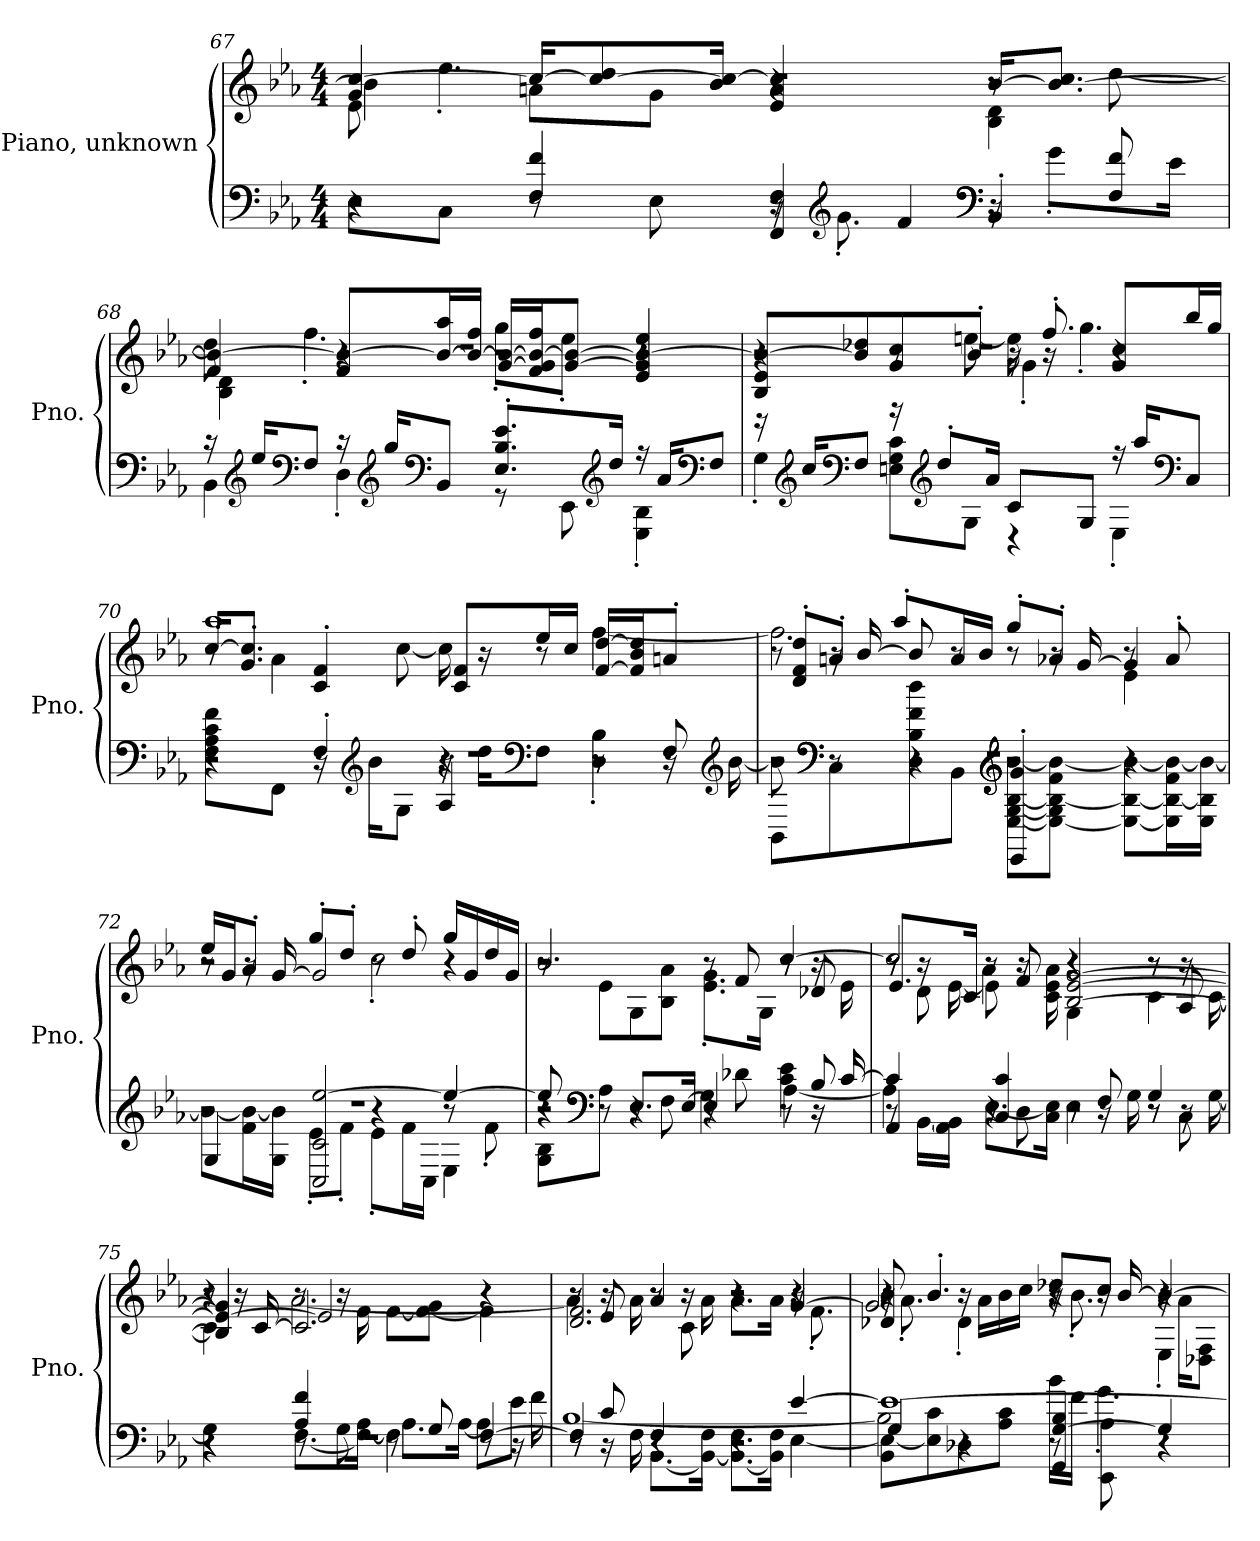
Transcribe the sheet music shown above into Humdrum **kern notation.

**kern	**kern
*part1	*part1
*staff2	*staff1
*I"Piano, unknown	*
*I'Pno.	*
!!LO:LB:g=z
*clefF4	*clefG2
*k[b-e-a-]	*k[b-e-a-]
*M4/4	*M4/4
=67	=67
*^	*^
*	*^	*	*^
*	*	*	*	*	*^
2r	8E-\L	4r	1r	8e-\	4g/ [4cc/	4b-\]
.	8C\J	.	.	4.ee-'\	.	.
.	8r	4F/ 4f/	.	.	16cc/KL_	8an\L
.	.	.	.	.	8cc/_ 8dd/	.
.	8E-\	.	.	.	.	8g\J
.	.	.	.	.	16b-/ 16cc/_Jk	.
8r	16r	4FF/ 4F/	.	4r	4e-/ 4a/ 4cc/]	4r
*clefG2	*	*	*	*	*	*
.	8.g'\	.	.	.	.	.
4f/	.	.	.	.	.	.
*clefF4	*	*	*	*	*	*
.	16r	4BB-'/	.	8r	[16b-/KL	4B-\ 4d\
.	8g'\L	.	.	.	8.b-/_ 8.cc/J	.
8F/ 8f/	.	.	.	[8dd\	.	.
.	16e-\Jk	.	.	.	.	.
*	*v	*v	*	*	*	*
!!LO:LB:g=z	!!	!!	!!
=68	=68	=68	=68	=68	=68
16r	4BB-\	1r	8dd\]	4f/ 4b-/_	4B-\ 4d\
*clefG2	*	*	*	*	*
16ee-/KL	.	.	.	.	.
*clefF4	*	*	*	*	*
8F/J	.	.	4.ff'\	.	.
16r	4D'\	.	.	8f/ 8b-/_L	4r
*clefG2	*	*	*	*	*
16gg/KL	.	.	.	.	.
*clefF4	*	*	*	*	*
8BB-/J	.	.	.	16b-/_ 16aa-/L	.
.	.	.	.	16b-/_ 16ff/JJ	.
8.E-/' 8.B-/' 8.e-/'L	8r	.	8gg'\L	[16g/ 16b-/_LL	2r
.	.	.	.	16f/ 16g/] 16b-/_ 16ff/J	.
.	8EE-\	.	8ee-'\J	[8g/ 8b-/_J	.
*clefG2	*	*	*	*	*
16dd/Jk	.	.	.	.	.
16r	4E-\' 4B-\'	.	4r	4e-/ 4g/] 4b-/_ 4ee-/	.
16a-/KL	.	.	.	.	.
*clefF4	*	*	*	*	*
8F/J	.	.	.	.	.
!!LO:LB:g=z	!!	!!	!!
=69	=69	=69	=69	=69	=69
16r	4G'\	1r	4r	8B-/ 8e-/ 8b-/_L	2r
*clefG2	*	*	*	*	*
16cc/KL	.	.	.	.	.
*clefF4	*	*	*	*	*
8F/J	.	.	.	8b-/] 8dd-X/	.
16r	8En\ 8G\ 8c\L	.	8r	8g/ 8cc/	.
*clefG2	*	*	*	*	*
8dd'/L	.	.	.	.	.
.	8G\J	.	[8een\	8b-'/J	.
16a-/Jk	.	.	.	.	.
8c/L	4r	.	16ee\]	16r	4g'\
.	.	.	16r	8.ff'/	.
8G/J	.	.	4.gg'\	.	.
16r	4E'\	.	.	8g/ 8cc/L	4r
16aa-/KL	.	.	.	.	.
*clefF4	*	*	*	*	*
8C/J	.	.	.	16bb-/L	.
.	.	.	.	16gg/JJ	.
*	*	*	*	*v	*v
!!LO:LB:g=z
=70	=70	=70	=70	=70
*^	*^	*	*	*
1r	8F\ 8A-\ 8c\ 8f\L	4r	2r	1aa-	8r	[16cc'/KL
.	.	.	.	.	.	8.g/' 8.cc/]'J
.	8FF\J	.	.	.	4a-\	.
.	16r	4F'/	.	.	.	4c/' 4f/'
*clefG2	*	*	*	*	*	*
.	16b-\KL	.	.	.	.	.
.	8G\J	.	.	.	[8cc\	.
.	16r	4A-'/	4r	.	16cc\]	8c/ 8f/L
.	16dd\KL	.	.	.	16r	.
*clefF4	*	*	*	*	*	*
.	8F\J	.	.	.	8r	16ee-/L
.	.	.	.	.	.	16cc/JJ
.	4D\' 4B-\'	8r	8r	.	[4ff\	[16f/ [16dd/LL
.	.	.	.	.	.	16f/] 16b-/ 16dd/]J
.	.	8F/	16r	.	.	8an'/J
*clefG2	*	*	*	*	*	*
.	.	.	[16b-\	.	.	.
=71	=71	=71	=71	=71	=71	=71
1r	8BB-\L	2r	8b-\]	8r	2.ff\]	8d/' 8f/' 8dd/'L
*clefF4	*	*	*	*	*	*
.	8C\	.	8r	16r	.	8an'/J
.	.	.	.	[16b-/	.	.
.	8D\ 8B-\ 8f\ 8dd\	.	4r	8b-/]	.	8aa-'/L
.	8BB-\J	.	.	8r	.	16a/L
.	.	.	.	.	.	16b-/JJ
*clefG2	*	*	*	*	*	*
.	[8E-\ [8G\ [8B-\ [8b-\L	4EE-/' 4g/'	2r	8r	.	8gg'/L
.	8E-\_ 8G\] 8B-\_ 8f\ 8b-\_J	.	.	16r	.	8a-X'/J
.	.	.	.	[16g/	.	.
.	8E-\_ 8B-\_ 8b-\_L	4r	.	4g/]	4e-\	8r
.	16E-\] 16B-\_ 16f\ 16b-\_L	.	.	.	.	8a-'/
.	16E-\ 16B-\] 16b-\_JJ	.	.	.	.	.
!!LO:LB:g=z	!!	!!
=72	=72	=72	=72	=72	=72	=72
1r	8b-\L_	4G/	2r	16ee-/LL	2r	8r
.	.	.	.	16g/J	.	.
.	16f\ 16b-\_L	.	.	8a-'/J	.	16r
.	16G\ 16b-\]JJ	.	.	.	.	[16g/
.	8e-'\L	2C/ 2c/ [2ee-/	.	8gg'/L	.	2g/]
.	8f'\J	.	.	8dd'/J	.	.
.	8e-'\L	.	4r	8r	2cc'\	.
.	16f\L	.	.	8dd'/	.	.
.	16C\JJ	.	.	.	.	.
.	8r	4ee-/_	4E-\	16gg/LL	.	4r
.	.	.	.	16g/	.	.
.	8f'\	.	.	16dd/	.	.
.	.	.	.	16g/JJ	.	.
=73	=73	=73	=73	=73	=73	=73
2r	8G\ 8B-\L	8ee-/]	4r	2.b-/	8r	2r
*clefF4	*	*	*	*	*	*
.	8A-\J	8r	.	.	8e-\L	.
.	4r	8.E-/L	8r	.	8G\	.
.	.	.	8F\	.	8B-\ 8a-\J	.
.	.	[16E-/Jk	.	.	.	.
4r	8r	4E-/]	4G\	.	8.e-\' 8.g\'L	8r
.	8d-X\	.	.	.	.	8f/
.	.	.	.	.	16G\Jk	.
8r	4c\ 4e-\	8r	[4A-\	[4cc/	8r	8r
16r	.	8B-/	.	.	16r	8d-X/
[16c/	.	.	.	.	16e-\	.
!!LO:PB:g=z
=74	=74	=74	=74	=74	=74	=74
*	*	*	*	*	*	*^
4c/]	8r	4AA-/	4A-\]	2cc/]	8r	8.e-/L	8r
.	[16BB-\LL	.	.	.	16r	.	8d\
.	16AA-\ 16BB-\]JJ	.	.	.	[16e-\	16c/Jk	.
4r	[8.E-\L	4C/ 4c/	8r	.	8e-\]	8r	4a-\
.	.	.	8D\	.	16r	8f/	.
.	16C\ 16E-\]Jk	.	.	.	16c\ 16e-\ 16a-\	.	.
2r	8r	8r	4E-\	4r	4G\	[2B-/ [2e-/ [2g/	4r
.	16r	8F/	.	.	.	.	.
.	16G\	.	.	.	.	.	.
.	8r	4G/	8r	8r	8r	.	4c\
.	16r	.	8C\	8A-/	16r	.	.
.	[16G\	.	.	.	[16c\	.	.
=75	=75	=75	=75	=75	=75	=75	=75
1r	4G\]	4r	4r	8r	4c\]	4B-/] 4e-/_ 4g/]	4r
.	.	.	.	16r	.	.	.
.	.	.	.	[16c/	.	.	.
.	[8.F\L	4A-/ 4f/	8r	2.c/]	8r	2e-/]	[2.a-\
.	.	.	8G\	.	16r	.	.
.	16F\_ 16A-\Jk	.	.	.	16f\	.	.
.	4F\]	8r	8.A-\L	.	[8f\L	.	.
.	.	8G/	.	.	8f\_ 8g\J	.	.
.	.	.	[16A-\Jk	.	.	.	.
.	8r	[4F/	8A-\L]	.	4f\]	4r	.
.	16r	.	8e-\J	.	.	.	.
.	16f\	.	.	.	.	.	.
!!LO:LB:g=z	!!	!!	!!
=76	=76	=76	=76	=76	=76	=76	=76
8r	8r	4F/]	[1B-	2.d/ 2.f/	8r	8r	4a-\]
8c/	16r	.	.	.	16r	8e-/	.
.	16F\	.	.	.	16a-\	.	.
4r	[8.BB-\L	4F/	.	.	8r	4a-/	8r
.	.	.	.	.	16r	.	8c\
.	16BB-\_ 16F\Jk	.	.	.	16a-\	.	.
4r	8.BB-\_ 8.F\L	2r	.	.	8.a-\L	4r	2r
.	16BB-\] 16F\Jk	.	.	.	16a-\Jk	.	.
[4e-/	[4E-\	.	.	4r	16r	[4g/	.
.	.	.	.	.	8.f'\	.	.
=77	=77	=77	=77	=77	=77	=77	=77
1e-_	8BB-\ 8E-\_L	4G/	2B-\]	8d-X/ 8b-/	16r	2g/]	4r
.	.	.	.	.	8.a-'\	.	.
.	8E-\] 8c\	.	.	4.b-'/	.	.	.
.	8D-X\	4r	.	.	16r	.	4d-'\
.	.	.	.	.	16a-\LL	.	.
.	8A-\ 8c\J	.	.	.	16b-\	.	.
.	.	.	.	.	16cc\JJ	.	.
.	16b-\LL	4GG/ [4G/ 4B-/	8r	8dd-X/L	16r	8r	4r
.	16f\JJ	.	.	.	8.b-'\	.	.
.	4.g'\	.	8EE-\ 8A-\	8cc/J	.	16r	.
.	.	.	.	.	.	[16b-/	.
.	.	4G/]	4r	4r	16r	4b-/_	4E-'\
.	.	.	.	.	16a-\KL	.	.
.	.	.	.	.	8D-X\ 8F\J	.	.
*v	*v	*v	*v	*	*	*	*
*	*v	*v	*v	*v
=	=
*-	*-
